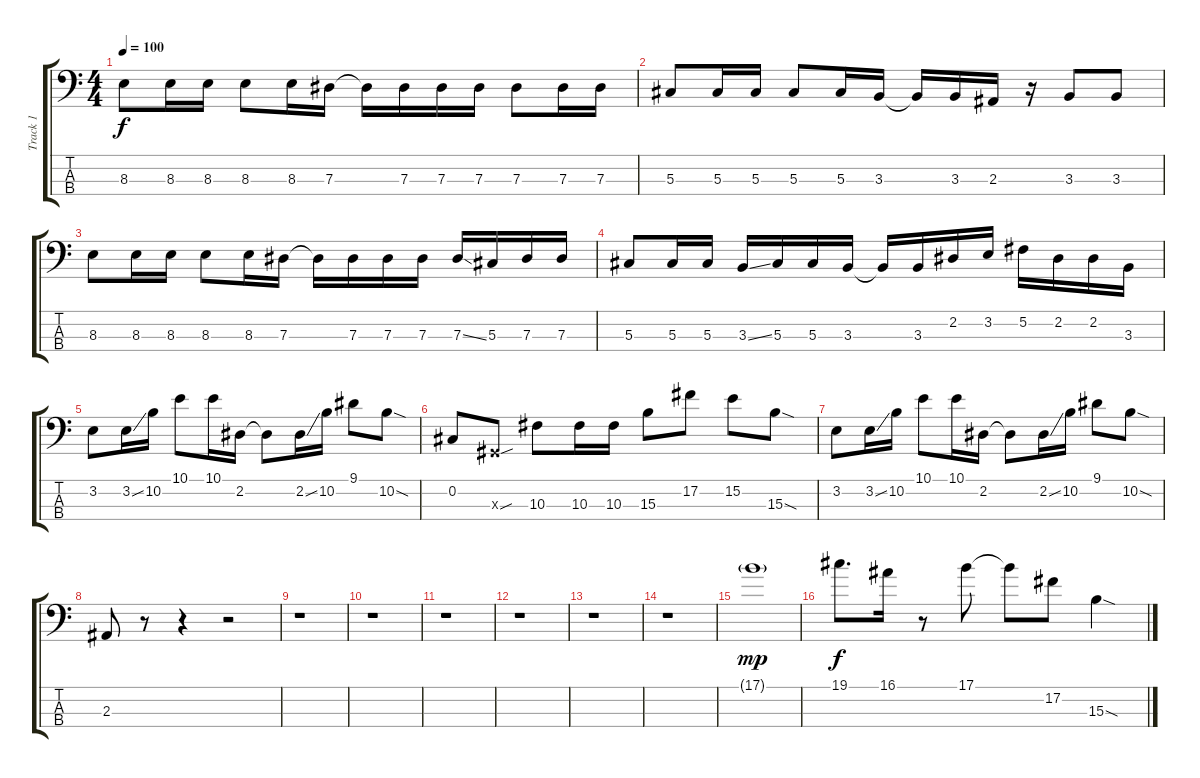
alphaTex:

\track ("Track 1" "Track 1") {instrument electricbassfinger}
\staff {score tabs}
\tuning (Gb2 Db2 Ab1 Eb1) {hide}
\ts (4 4)
\tempo 100
\clef f4
\ks c
8.3.8{dy f} 8.3.16 8.3.16 8.3.8 8.3.16 7.3.16 7.3{t}.16 7.3.16 7.3.16 7.3.16 7.3.8 7.3.16 7.3.16 |
5.3.8 5.3.16 5.3.16 5.3.8 5.3.16 3.3.16 3.3{t}.16 3.3.16 2.3.16 r.16 3.3.8 3.3.8 |
8.3.8 8.3.16 8.3.16 8.3.8 8.3.16 7.3.16 7.3{t}.16 7.3.16 7.3.16 7.3.16 7.3{ss}.16 5.3.16 7.3.16 7.3.16 |
5.3.8 5.3.16 5.3.16 3.3{ss}.16 5.3.16 5.3.16 3.3.16 3.3{t}.16 3.3.16 2.2.16 3.2.16 5.2.16 2.2.16 2.2.16 3.3.16 |
3.2.8 3.2{ss}.16 10.2.16 10.1.8 10.1.16 2.2.16 2.2{t}.8 2.2{ss}.16 10.2.16 9.1.8 10.2{sod}.8 |
0.2.8 0.3{sou x}.8 10.3.8 10.3.16 10.3.16 15.3.8 17.2.8 15.2.8 15.3{sod}.8 |
3.2.8 3.2{ss}.16 10.2.16 10.1.8 10.1.16 2.2.16 2.2{t}.8 2.2{ss}.16 10.2.16 9.1.8 10.2{sod}.8 |
2.3.8 r.8 r.4 r.2 |
r.1 |
r.1 |
r.1 |
r.1 |
r.1 |
r.1 |
17.1{g}.1{dy mp} |
19.1.8{d dy f} 16.1.16 r.8 17.1.8 17.1{t}.8 17.2.8 15.3{sod}.4
